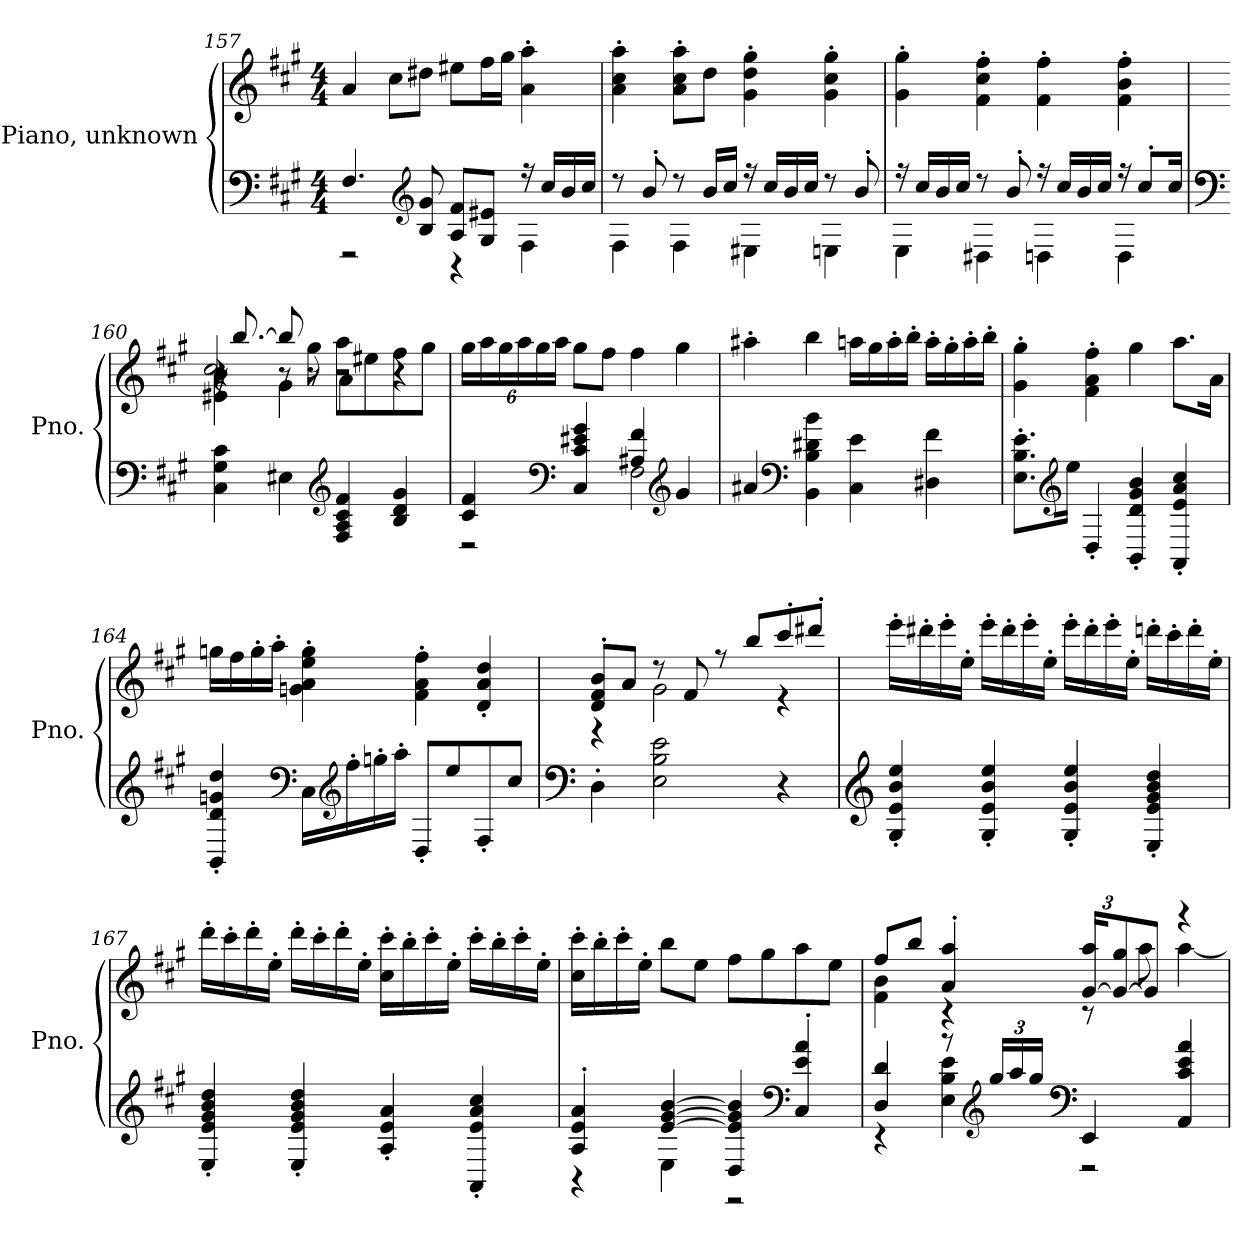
**kern	**kern
*part1	*part1
*staff2	*staff1
*I"Piano, unknown	*
*I'Pno.	*
*clefF4	*clefG2
*k[f#c#g#]	*k[f#c#g#]
*M4/4	*M4/4
=157	=157
*^	*
4.F#/	2r	4a/
.	.	8cc#\L
*clefG2	*	*
8B/ 8g#/	.	8dd#X\J
8A/ 8f#/L	4r	8ee#X\L
8G#/ 8e#X/J	.	16ff#\L
.	.	16gg#\JJ
16r	4F#\	4a\' 4aa\'
16cc#/LL	.	.
16b/	.	.
16cc#/JJ	.	.
=158	=158	=158
8r	4F#\	4a\' 4cc#\' 4aa\'
8b'/	.	.
8r	4F#\	8a\' 8cc#\' 8aa\'L
16b/LL	.	8dd\J
16cc#/JJ	.	.
16r	4E#X\	4g#\' 4dd\' 4gg#\'
16cc#/LL	.	.
16b/	.	.
16cc#/JJ	.	.
8r	4En\	4g#\' 4cc#\' 4gg#\'
8b'/	.	.
!!LO:LB:g=z
=159	=159	=159
16r	4E\	4g#\' 4gg#\'
16cc#/LL	.	.
16b/	.	.
16cc#/JJ	.	.
8r	4D#X\	4f#\' 4cc#\' 4ff#\'
8b'/	.	.
16r	4Dn\	4f#\' 4ff#\'
16cc#/LL	.	.
16b/	.	.
16cc#/JJ	.	.
16r	4D\	4f#\' 4b\' 4ff#\'
8cc#'/L	.	.
16cc#/Jk	.	.
*v	*v	*
=160	=160
*clefF4	*
*	*^
*	*	*^
*	*	*	*^
4C#\ 4G#\ 4c#\	16r	4e#X\ 4b\	2cc#/	4r
.	[8.bb/	.	.	.
4E#X\	8bb/]	8r	.	4g#\
.	8r	8gg#\	.	.
*clefG2	*	*	*	*
4F#/ 4A/ 4c#/ 4f#/	2r	8aa\L	2r	4a\
.	.	8ee#X\	.	.
4B/ 4d/ 4g#/	.	8ff#\	.	4r
.	.	8gg#\J	.	.
*	*v	*v	*v	*v
=161	=161
*^	*
*	*	*Xbrackettup
4c#/ 4f#/	2r	24gg#\LL
.	.	24aa\
.	.	24gg#\
.	.	24aa\
.	.	24gg#\
.	.	24aa\JJ
*clefF4	*	*
4C#/ 4c#/ 4e#X/ 4g#/	.	8gg#\L
.	.	8ff#\J
4A#X/ 4f#/	2F#\	4ff#\
*clefG2	*	*
4g#/	.	4gg#\
*v	*v	*
!!LO:LB:g=z
=162	=162
4a#X/	4aa#X'\
*clefF4	*
4BB\ 4B\ 4d#X\ 4b\	4bb\
4C#\ 4e\	16aan\LL
.	16gg#\
.	16aa'\
.	16bb'\JJ
4D#X\ 4f#\	16aa'\LL
.	16gg#'\
.	16aa'\
.	16bb'\JJ
=163	=163
8.E\' 8.B\' 8.e\'L	4g#\' 4gg#\'
*clefG2	*
16ee\Jk	.
4D'/	4f#\' 4a\' 4ff#\'
4BB/' 4d/' 4g#/' 4b/'	4gg#\
4AA/' 4e/' 4a/' 4cc#/'	8.aa\L
.	16a\Jk
=164	=164
4BB/' 4d/' 4gn/' 4dd/'	16ggn\LL
.	16ff#\
.	16gg'\
.	16aa'\JJ
*clefF4	*
16C#\LL	4gn\' 4a\' 4ee\' 4gg\'
*clefG2	*
16ff#'\	.
16ggn'\	.
16aa'\JJ	.
8D'/L	4f#\' 4a\' 4ff#\'
8ee/	.
8F#'/	4d/' 4a/' 4dd/'
8cc#/J	.
!!LO:LB:g=z
=165	=165
*clefF4	*
*	*^
4D'\	8d/' 8f#/' 8b/'L	4r
.	8a/J	.
2E\ 2B\ 2e\	8r	2g#\
.	8f#/	.
.	8r	.
.	8bb/L	.
4r	8ccc#'/	4r
.	8ddd#X'/J	.
*	*v	*v
=166	=166
*clefG2	*
4G#/' 4e/' 4b/' 4ee/'	16eee'\LL
.	16ddd#X'\
.	16eee'\
.	16ee'\JJ
4G#/' 4e/' 4b/' 4ee/'	16eee'\LL
.	16ddd#'\
.	16eee'\
.	16ee'\JJ
4G#/' 4e/' 4b/' 4ee/'	16eee'\LL
.	16ddd#'\
.	16eee'\
.	16ee'\JJ
4E/' 4e/' 4g#/' 4b/' 4dd/'	16dddn'\LL
.	16ccc#'\
.	16ddd'\
.	16ee'\JJ
!!LO:LB:g=z
=167	=167
4E/' 4e/' 4g#/' 4b/' 4dd/'	16ddd'\LL
.	16ccc#'\
.	16ddd'\
.	16ee'\JJ
4E/' 4e/' 4g#/' 4b/' 4dd/'	16ddd'\LL
.	16ccc#'\
.	16ddd'\
.	16ee'\JJ
4A/' 4e/' 4a/'	16cc#\' 16ccc#\'LL
.	16bb'\
.	16ccc#'\
.	16ee'\JJ
4AA/' 4e/' 4a/' 4cc#/'	16ccc#'\LL
.	16bb'\
.	16ccc#'\
.	16ee'\JJ
=168	=168
*^	*
4A/' 4e/' 4a/'	4r	16cc#\' 16ccc#\'LL
.	.	16bb'\
.	.	16ccc#'\
.	.	16ee'\JJ
[4e/ [4g#/ [4b/	4E\	8bb\L
.	.	8ee\J
4D/ 4e/] 4g#/] 4b/]	2r	8ff#\L
.	.	8gg#\
*clefF4	*	*
4C#/' 4e/' 4a/'	.	8aa\
.	.	8ee\J
!!LO:LB:g=z
=169	=169	=169
*	*	*^
4D/ 4d/	4r	8ff#/L	4f#\ 4b\
.	.	8bb/J	.
8r	4E\ 4B\ 4e\	4a/' 4aa/'	4r
*clefG2	*	*	*
*Xbrackettup	*	*	*
24gg#/LL	.	.	.
24aa/	.	.	.
24gg#/JJ	.	.	.
*clefF4	*	*	*
4EE/	2r	[24g#/ 24aa/KL	8r
.	.	12g#/_ 12gg#/	.
.	.	8g#/J]	8aa\
4AA/ 4c#/ 4e/ 4a/	.	4r	[4aa\
*v	*v	*	*
*	*v	*v
=	=
*-	*-
